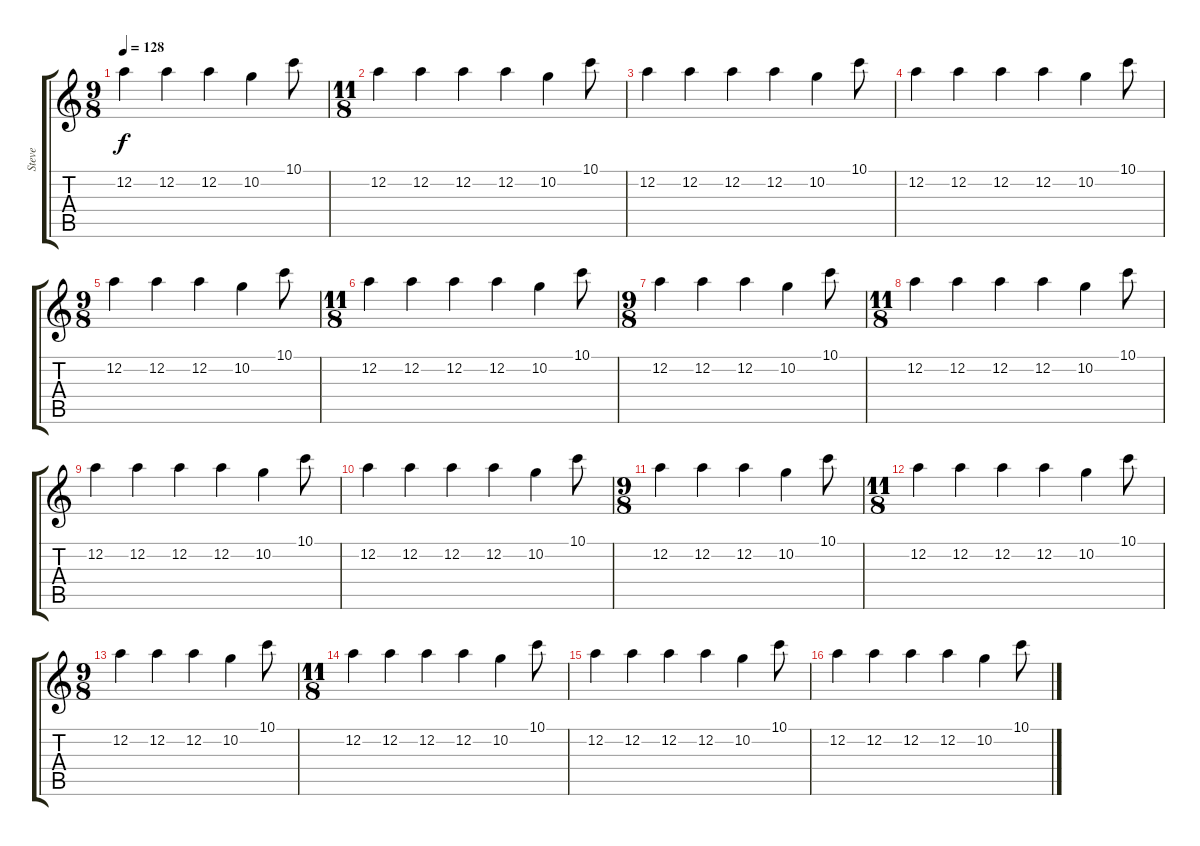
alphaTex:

\track ("Steve" "Steve") {instrument electricguitarclean}
\staff {score tabs}
\tuning (D4 A3 F3 C3 G2 C2) {hide}
\ts (9 8)
\tempo 128
\clef g2
\ks c
12.2.4{dy f} 12.2.4 12.2.4 10.2.4 10.1.8 |
\ts (11 8)
12.2.4 12.2.4 12.2.4 12.2.4 10.2.4 10.1.8 |
12.2.4 12.2.4 12.2.4 12.2.4 10.2.4 10.1.8 |
12.2.4 12.2.4 12.2.4 12.2.4 10.2.4 10.1.8 |
\ts (9 8)
12.2.4 12.2.4 12.2.4 10.2.4 10.1.8 |
\ts (11 8)
12.2.4 12.2.4 12.2.4 12.2.4 10.2.4 10.1.8 |
\ts (9 8)
12.2.4 12.2.4 12.2.4 10.2.4 10.1.8 |
\ts (11 8)
12.2.4 12.2.4 12.2.4 12.2.4 10.2.4 10.1.8 |
12.2.4 12.2.4 12.2.4 12.2.4 10.2.4 10.1.8 |
12.2.4 12.2.4 12.2.4 12.2.4 10.2.4 10.1.8 |
\ts (9 8)
12.2.4 12.2.4 12.2.4 10.2.4 10.1.8 |
\ts (11 8)
12.2.4 12.2.4 12.2.4 12.2.4 10.2.4 10.1.8 |
\ts (9 8)
12.2.4 12.2.4 12.2.4 10.2.4 10.1.8 |
\ts (11 8)
12.2.4 12.2.4 12.2.4 12.2.4 10.2.4 10.1.8 |
12.2.4 12.2.4 12.2.4 12.2.4 10.2.4 10.1.8 |
12.2.4 12.2.4 12.2.4 12.2.4 10.2.4 10.1.8
